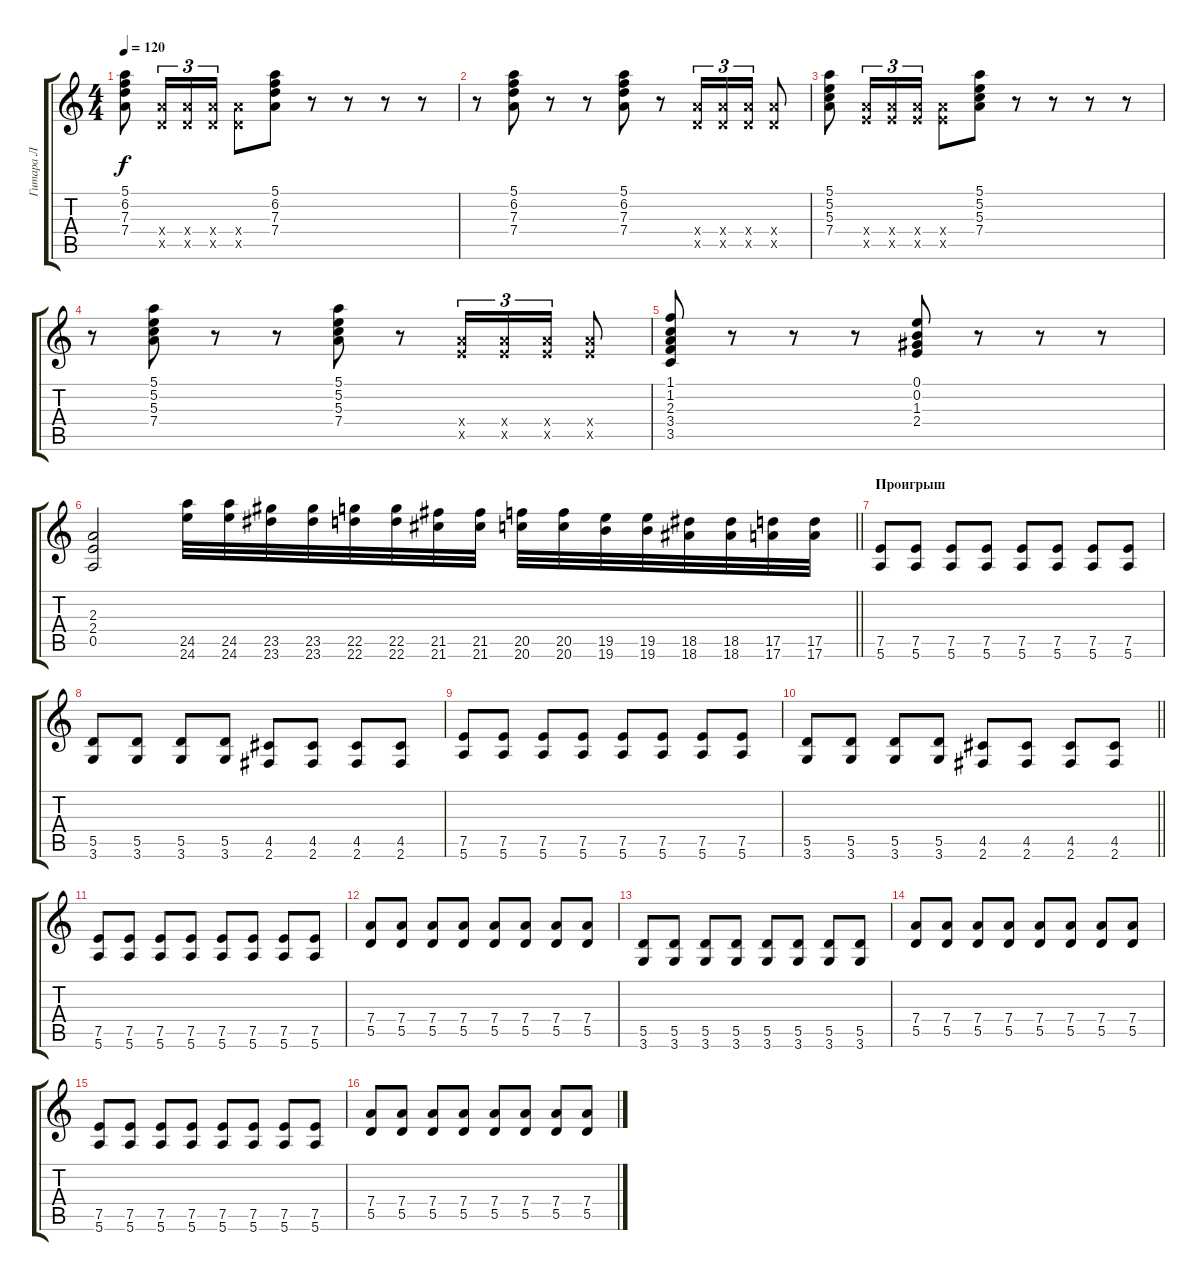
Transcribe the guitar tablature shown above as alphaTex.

\track ("Гитара Л" "Гитара Л") {instrument distortionguitar}
\staff {score tabs}
\tuning (E4 B3 G3 D3 A2 E2) {hide}
\ts (4 4)
\tempo 120
\clef g2
\ks c
(5.1 6.2 7.3 7.4).8{dy f} (7.4{x} 5.5{x}).16{tu (3 2)} (7.4{x} 5.5{x}).16{tu (3 2)} (7.4{x} 5.5{x}).16{tu (3 2)} (7.4{x} 5.5{x}).8 (5.1 6.2 7.3 7.4).8 r.8 r.8 r.8 r.8 |
r.8 (5.1 6.2 7.3 7.4).8 r.8 r.8 (5.1 6.2 7.3 7.4).8 r.8 (7.4{x} 5.5{x}).16{tu (3 2)} (7.4{x} 5.5{x}).16{tu (3 2)} (7.4{x} 5.5{x}).16{tu (3 2)} (7.4{x} 5.5{x}).8 |
(5.1 5.2 5.3 7.4).8 (7.4{x} 7.5{x}).16{tu (3 2)} (7.4{x} 7.5{x}).16{tu (3 2)} (7.4{x} 7.5{x}).16{tu (3 2)} (7.4{x} 7.5{x}).8 (5.1 5.2 5.3 7.4).8 r.8 r.8 r.8 r.8 |
r.8 (5.1 5.2 5.3 7.4).8 r.8 r.8 (5.1 5.2 5.3 7.4).8 r.8 (7.4{x} 7.5{x}).16{tu (3 2)} (7.4{x} 7.5{x}).16{tu (3 2)} (7.4{x} 7.5{x}).16{tu (3 2)} (7.4{x} 7.5{x}).8 |
(1.1 1.2 2.3 3.4 3.5).8 r.8 r.8 r.8 (0.1 0.2 1.3 2.4).8 r.8 r.8 r.8 |
\barLineRight lightlight
(2.3 2.4 0.5).2 (24.5 24.6).32 (24.5 24.6).32 (23.5 23.6).32 (23.5 23.6).32 (22.5 22.6).32 (22.5 22.6).32 (21.5 21.6).32 (21.5 21.6).32 (20.5 20.6).32 (20.5 20.6).32 (19.5 19.6).32 (19.5 19.6).32 (18.5 18.6).32 (18.5 18.6).32 (17.5 17.6).32 (17.5 17.6).32 |
\section ("" "Проигрыш")
(7.5 5.6).8 (7.5 5.6).8 (7.5 5.6).8 (7.5 5.6).8 (7.5 5.6).8 (7.5 5.6).8 (7.5 5.6).8 (7.5 5.6).8 |
(5.5 3.6).8 (5.5 3.6).8 (5.5 3.6).8 (5.5 3.6).8 (4.5 2.6).8 (4.5 2.6).8 (4.5 2.6).8 (4.5 2.6).8 |
(7.5 5.6).8 (7.5 5.6).8 (7.5 5.6).8 (7.5 5.6).8 (7.5 5.6).8 (7.5 5.6).8 (7.5 5.6).8 (7.5 5.6).8 |
\barLineRight lightlight
(5.5 3.6).8 (5.5 3.6).8 (5.5 3.6).8 (5.5 3.6).8 (4.5 2.6).8 (4.5 2.6).8 (4.5 2.6).8 (4.5 2.6).8 |
\section ("" " ")
(7.5 5.6).8 (7.5 5.6).8 (7.5 5.6).8 (7.5 5.6).8 (7.5 5.6).8 (7.5 5.6).8 (7.5 5.6).8 (7.5 5.6).8 |
(7.4 5.5).8 (7.4 5.5).8 (7.4 5.5).8 (7.4 5.5).8 (7.4 5.5).8 (7.4 5.5).8 (7.4 5.5).8 (7.4 5.5).8 |
(5.5 3.6).8 (5.5 3.6).8 (5.5 3.6).8 (5.5 3.6).8 (5.5 3.6).8 (5.5 3.6).8 (5.5 3.6).8 (5.5 3.6).8 |
(7.4 5.5).8 (7.4 5.5).8 (7.4 5.5).8 (7.4 5.5).8 (7.4 5.5).8 (7.4 5.5).8 (7.4 5.5).8 (7.4 5.5).8 |
(7.5 5.6).8 (7.5 5.6).8 (7.5 5.6).8 (7.5 5.6).8 (7.5 5.6).8 (7.5 5.6).8 (7.5 5.6).8 (7.5 5.6).8 |
(7.4 5.5).8 (7.4 5.5).8 (7.4 5.5).8 (7.4 5.5).8 (7.4 5.5).8 (7.4 5.5).8 (7.4 5.5).8 (7.4 5.5).8
